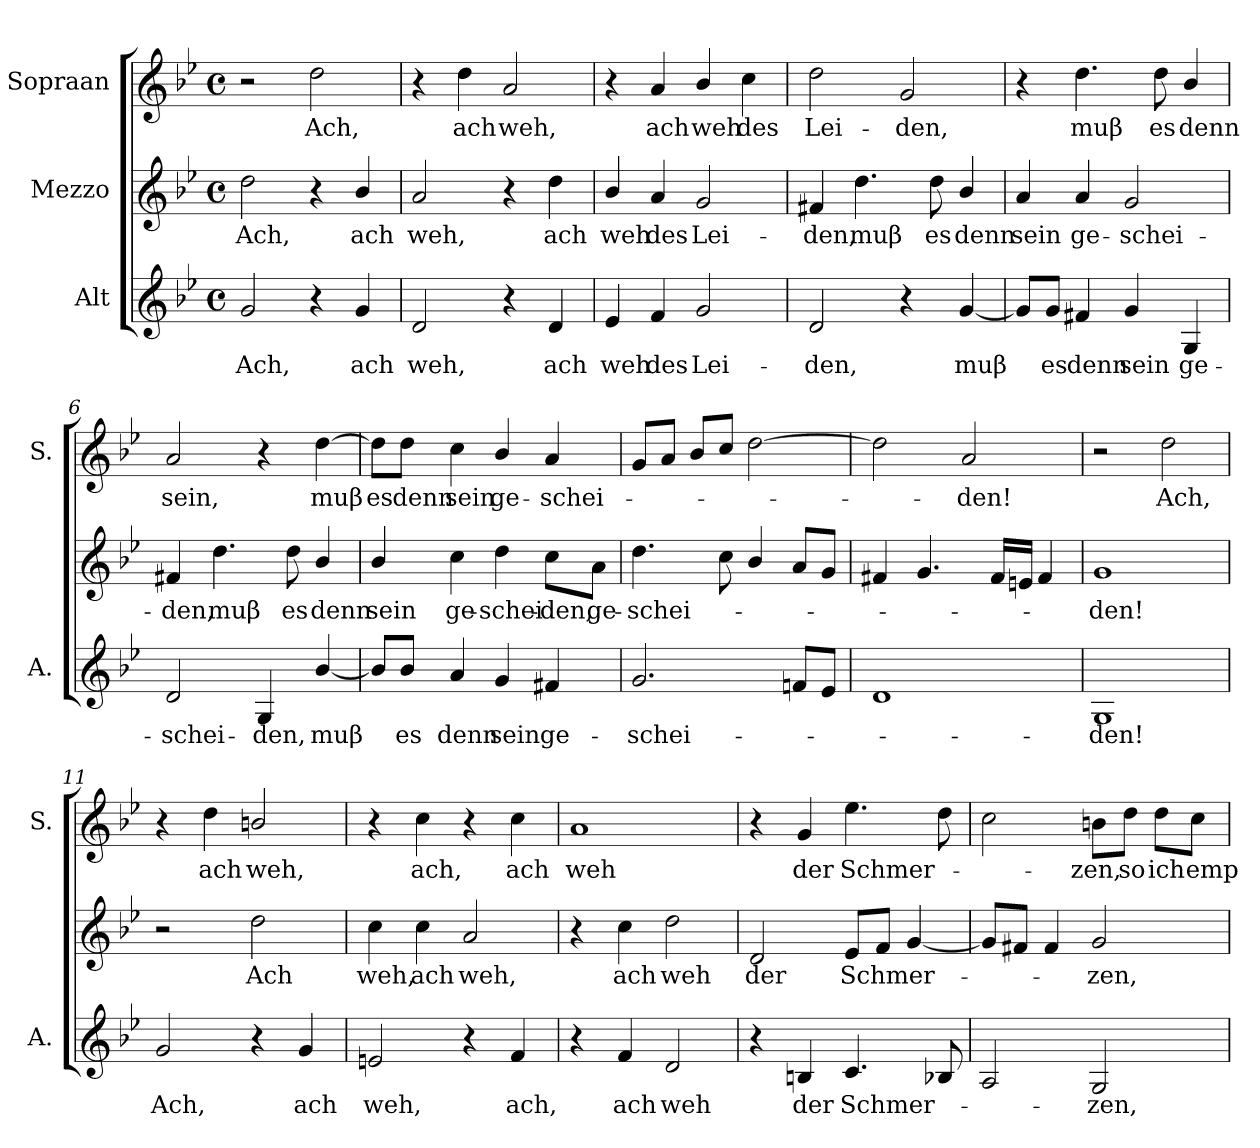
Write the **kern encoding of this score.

**kern	**text	**kern	**text	**kern	**text
*part3	*part3	*part2	*part2	*part1	*part1
*staff3	*staff3	*staff2	*staff2	*staff1	*staff1
*I"Alt	*	*I"Mezzo	*	*I"Sopraan	*
*I'A.	*	*	*	*I'S.	*
*clefG2	*	*clefG2	*	*clefG2	*
*k[b-e-]	*	*k[b-e-]	*	*k[b-e-]	*
*g:	*	*g:	*	*g:	*
*M4/4	*	*M4/4	*	*M4/4	*
*met(c)	*	*met(c)	*	*met(c)	*
=1	=1	=1	=1	=1	=1
!	!LO:LY:b	!	!LO:LY:b	!	!
2g/	Ach,	2dd\	Ach,	2r	.
!	!	!	!	!	!LO:LY:b
4r	.	4r	.	2dd\	Ach,
!	!LO:LY:b	!	!LO:LY:b	!	!
4g/	ach	4b-/	ach	.	.
=2	=2	=2	=2	=2	=2
!	!LO:LY:b	!	!LO:LY:b	!	!
2d/	weh,	2a/	weh,	4r	.
!	!	!	!	!	!LO:LY:b
.	.	.	.	4dd\	ach
!	!	!	!	!	!LO:LY:b
4r	.	4r	.	2a/	weh,
!	!LO:LY:b	!	!LO:LY:b	!	!
4d/	ach	4dd\	ach	.	.
=3	=3	=3	=3	=3	=3
!	!LO:LY:b	!	!LO:LY:b	!	!
4e-/	weh	4b-/	weh	4r	.
!	!LO:LY:b	!	!LO:LY:b	!	!LO:LY:b
4f/	des	4a/	des	4a/	ach
!	!LO:LY:b	!	!LO:LY:b	!	!LO:LY:b
2g/	Lei-	2g/	Lei-	4b-/	weh
!	!	!	!	!	!LO:LY:b
.	.	.	.	4cc\	des
=4	=4	=4	=4	=4	=4
!	!LO:LY:b	!	!LO:LY:b	!	!LO:LY:b
2d/	-den,	4f#X/	-den,	2dd\	Lei-
!	!	!	!LO:LY:b	!	!
.	.	4.dd\	muβ	.	.
!	!	!	!	!	!LO:LY:b
4r	.	.	.	2g/	-den,
!	!	!	!LO:LY:b	!	!
.	.	8dd\	es	.	.
!	!LO:LY:b	!	!LO:LY:b	!	!
[4g/	muβ	4b-/	denn	.	.
!!LO:LB:g=z
=5	=5	=5	=5	=5	=5
!	!	!	!LO:LY:b	!	!
8g/L]	.	4a/	sein	4r	.
!	!LO:LY:b	!	!	!	!
8g/J	es	.	.	.	.
!	!LO:LY:b	!	!LO:LY:b	!	!LO:LY:b
4f#X/	denn	4a/	ge-	4.dd\	muβ
!	!LO:LY:b	!	!LO:LY:b	!	!
4g/	sein	2g/	-schei-	.	.
!	!	!	!	!	!LO:LY:b
.	.	.	.	8dd\	es
!	!LO:LY:b	!	!	!	!LO:LY:b
4G/	ge-	.	.	4b-/	denn
=6	=6	=6	=6	=6	=6
!	!LO:LY:b	!	!LO:LY:b	!	!LO:LY:b
2d/	-schei-	4f#X/	-den,	2a/	sein,
!	!	!	!LO:LY:b	!	!
.	.	4.dd\	muβ	.	.
!	!LO:LY:b	!	!	!	!
4G/	-den,	.	.	4r	.
!	!	!	!LO:LY:b	!	!
.	.	8dd\	es	.	.
!	!LO:LY:b	!	!LO:LY:b	!	!LO:LY:b
[4b-/	muβ	4b-/	denn	[4dd\	muβ
=7	=7	=7	=7	=7	=7
!	!	!	!LO:LY:b	!	!LO:LY:b
8b-/L]	.	4b-/	sein	8dd\L]	es
!	!LO:LY:b	!	!	!	!LO:LY:b
8b-/J	es	.	.	8dd\J	denn
!	!LO:LY:b	!	!LO:LY:b	!	!LO:LY:b
4a/	denn	4cc\	ge-	4cc\	sein
!	!LO:LY:b	!	!LO:LY:b	!	!LO:LY:b
4g/	sein	4dd\	-schei-	4b-/	ge-
!	!LO:LY:b	!	!LO:LY:b	!	!LO:LY:b
4f#X/	ge-	8cc\L	-den,	4a/	-schei-
!	!	!	!LO:LY:b	!	!
.	.	8a\J	ge-	.	.
=8	=8	=8	=8	=8	=8
!	!LO:LY:b	!	!LO:LY:b	!	!
2.g/	-schei-	4.dd\	-schei-	8g/L	.
.	.	.	.	8a/J	.
.	.	.	.	8b-/L	.
.	.	8cc\	.	8cc/J	.
.	.	4b-/	.	[2dd\	.
8fn/L	.	8a/L	.	.	.
8e-/J	.	8g/J	.	.	.
!!LO:LB:g=z
=9	=9	=9	=9	=9	=9
1d	.	4f#X/	.	2dd\]	.
.	.	4.g/	.	.	.
!	!	!	!	!	!LO:LY:b
.	.	.	.	2a/	-den!
.	.	16f#/LL	.	.	.
.	.	16en/JJ	.	.	.
.	.	4f#/	.	.	.
=10	=10	=10	=10	=10	=10
!	!LO:LY:b	!	!LO:LY:b	!	!
1G	-den!	1g	-den!	2r	.
!	!	!	!	!	!LO:LY:b
.	.	.	.	2dd\	Ach,
=11	=11	=11	=11	=11	=11
!	!LO:LY:b	!	!	!	!
2g/	Ach,	2r	.	4r	.
!	!	!	!	!	!LO:LY:b
.	.	.	.	4dd\	ach
!	!	!	!LO:LY:b	!	!LO:LY:b
4r	.	2dd\	Ach	2bn/	weh,
!	!LO:LY:b	!	!	!	!
4g/	ach	.	.	.	.
=12	=12	=12	=12	=12	=12
!	!LO:LY:b	!	!LO:LY:b	!	!
2en/	weh,	4cc\	weh,	4r	.
!	!	!	!LO:LY:b	!	!LO:LY:b
.	.	4cc\	ach	4cc\	ach,
!	!	!	!LO:LY:b	!	!
4r	.	2a/	weh,	4r	.
!	!LO:LY:b	!	!	!	!LO:LY:b
4f/	ach,	.	.	4cc\	ach
=13	=13	=13	=13	=13	=13
!	!	!	!	!	!LO:LY:b
4r	.	4r	.	1a	weh
!	!LO:LY:b	!	!LO:LY:b	!	!
4f/	ach	4cc\	ach	.	.
!	!LO:LY:b	!	!LO:LY:b	!	!
2d/	weh	2dd\	weh	.	.
!!LO:LB:g=z
=14	=14	=14	=14	=14	=14
!	!	!	!LO:LY:b	!	!
4r	.	2d/	der	4r	.
!	!LO:LY:b	!	!	!	!LO:LY:b
4Bn/	der	.	.	4g/	der
!	!LO:LY:b	!	!LO:LY:b	!	!LO:LY:b
4.c/	Schmer-	8e-/L	Schmer-	4.ee-\	Schmer-
.	.	8f/J	.	.	.
.	.	[4g/	.	.	.
8B-X/	.	.	.	8dd\	.
=15	=15	=15	=15	=15	=15
2A/	.	8g/L]	.	2cc\	.
.	.	8f#X/J	.	.	.
.	.	4f#/	.	.	.
!	!LO:LY:b	!	!LO:LY:b	!	!LO:LY:b
2G/	-zen,	2g/	-zen,	8bn\L	-zen,
!	!	!	!	!	!LO:LY:b
.	.	.	.	8dd\J	so
!	!	!	!	!	!LO:LY:b
.	.	.	.	8dd\L	ich
!	!	!	!	!	!LO:LY:b
.	.	.	.	8cc\J	emp-
=	=	=	=	=	=
*-	*-	*-	*-	*-	*-
